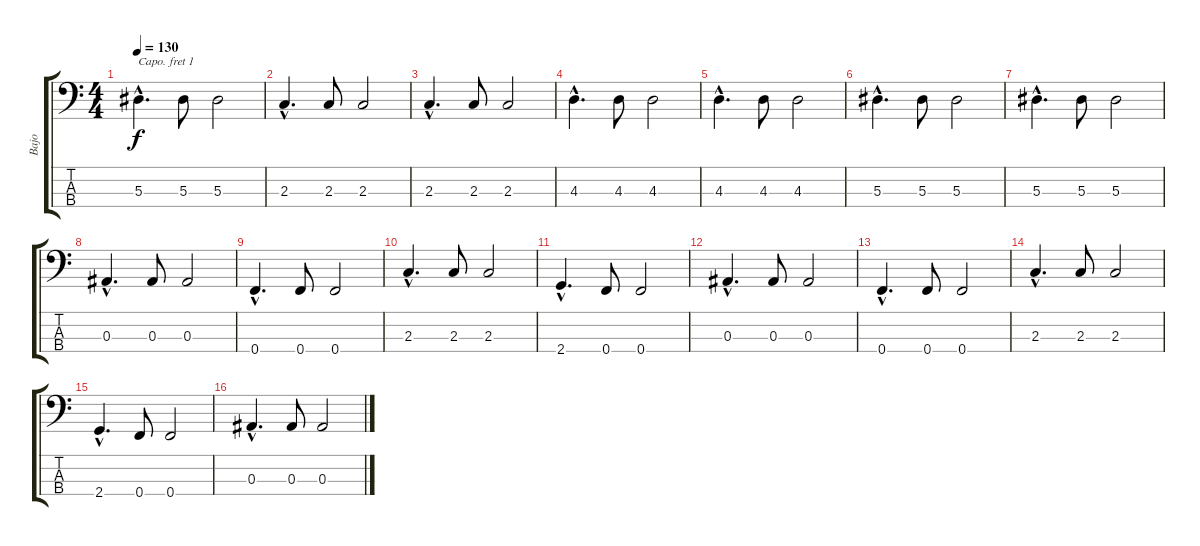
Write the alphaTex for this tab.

\track ("Bajo" "Bajo") {instrument electricbassfinger}
\staff {score tabs}
\capo 1
\tuning (G2 D2 A1 E1) {hide}
\ts (4 4)
\tempo 130
\clef f4
\ks c
5.3{hac}.4{d dy f} 5.3.8 5.3.2 |
2.3{hac}.4{d} 2.3.8 2.3.2 |
2.3{hac}.4{d} 2.3.8 2.3.2 |
4.3{hac}.4{d} 4.3.8 4.3.2 |
4.3{hac}.4{d} 4.3.8 4.3.2 |
5.3{hac}.4{d} 5.3.8 5.3.2 |
5.3{hac}.4{d} 5.3.8 5.3.2 |
0.3{hac}.4{d} 0.3.8 0.3.2 |
0.4{hac}.4{d} 0.4.8 0.4.2 |
2.3{hac}.4{d} 2.3.8 2.3.2 |
2.4{hac}.4{d} 0.4.8 0.4.2 |
0.3{hac}.4{d} 0.3.8 0.3.2 |
0.4{hac}.4{d} 0.4.8 0.4.2 |
2.3{hac}.4{d} 2.3.8 2.3.2 |
2.4{hac}.4{d} 0.4.8 0.4.2 |
0.3{hac}.4{d} 0.3.8 0.3.2
